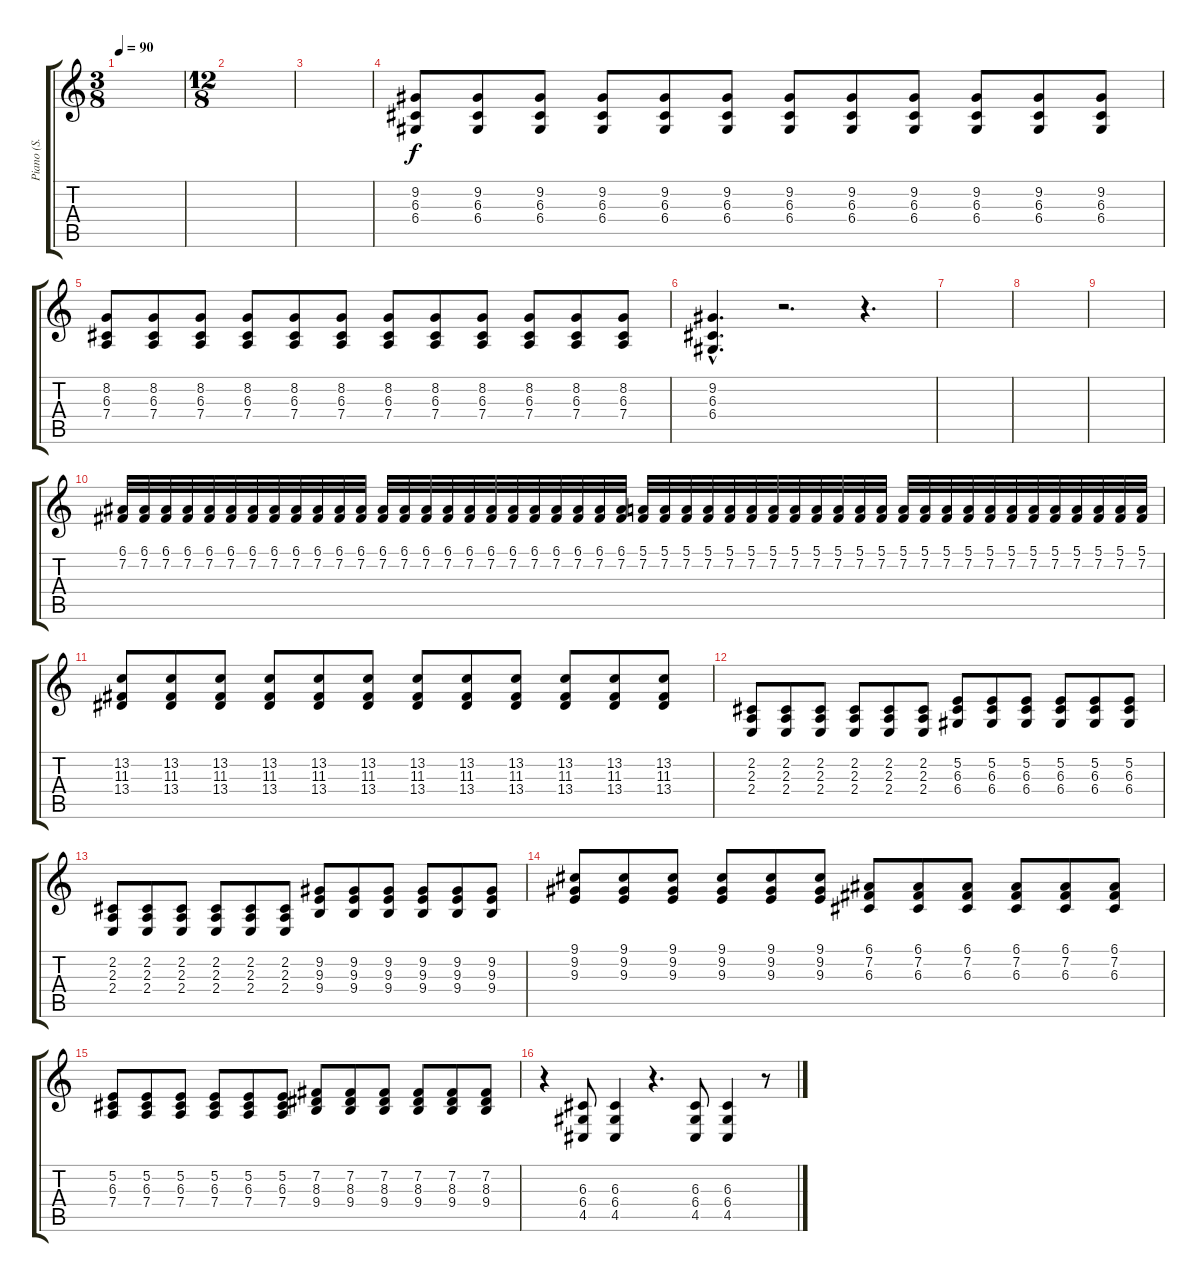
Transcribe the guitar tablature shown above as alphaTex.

\track ("Piano (S. Tyler)" "Piano (S. ") {instrument electricgrandpiano}
\staff {score tabs}
\tuning (E4 B3 G3 D3 A2 E2) {hide}
\ts (3 8)
\tempo 90
\clef g2
\ks c
|
\ts (12 8)
|
|
(9.2 6.3 6.4).8 (9.2 6.3 6.4).8 (9.2 6.3 6.4).8 (9.2 6.3 6.4).8 (9.2 6.3 6.4).8 (9.2 6.3 6.4).8 (9.2 6.3 6.4).8 (9.2 6.3 6.4).8 (9.2 6.3 6.4).8 (9.2 6.3 6.4).8 (9.2 6.3 6.4).8 (9.2 6.3 6.4).8 |
(8.2 6.3 7.4).8 (8.2 6.3 7.4).8 (8.2 6.3 7.4).8 (8.2 6.3 7.4).8 (8.2 6.3 7.4).8 (8.2 6.3 7.4).8 (8.2 6.3 7.4).8 (8.2 6.3 7.4).8 (8.2 6.3 7.4).8 (8.2 6.3 7.4).8 (8.2 6.3 7.4).8 (8.2 6.3 7.4).8 |
(9.2{hac} 6.3{hac} 6.4{hac}).4{d} r.2{d} r.4{d} |
|
|
|
(6.1 7.2).32 (6.1 7.2).32 (6.1 7.2).32 (6.1 7.2).32 (6.1 7.2).32 (6.1 7.2).32 (6.1 7.2).32 (6.1 7.2).32 (6.1 7.2).32 (6.1 7.2).32 (6.1 7.2).32 (6.1 7.2).32 (6.1 7.2).32 (6.1 7.2).32 (6.1 7.2).32 (6.1 7.2).32 (6.1 7.2).32 (6.1 7.2).32 (6.1 7.2).32 (6.1 7.2).32 (6.1 7.2).32 (6.1 7.2).32 (6.1 7.2).32 (6.1 7.2).32 (5.1 7.2).32 (5.1 7.2).32 (5.1 7.2).32 (5.1 7.2).32 (5.1 7.2).32 (5.1 7.2).32 (5.1 7.2).32 (5.1 7.2).32 (5.1 7.2).32 (5.1 7.2).32 (5.1 7.2).32 (5.1 7.2).32 (5.1 7.2).32 (5.1 7.2).32 (5.1 7.2).32 (5.1 7.2).32 (5.1 7.2).32 (5.1 7.2).32 (5.1 7.2).32 (5.1 7.2).32 (5.1 7.2).32 (5.1 7.2).32 (5.1 7.2).32 (5.1 7.2).32 |
(13.2 11.3 13.4).8 (13.2 11.3 13.4).8 (13.2 11.3 13.4).8 (13.2 11.3 13.4).8 (13.2 11.3 13.4).8 (13.2 11.3 13.4).8 (13.2 11.3 13.4).8 (13.2 11.3 13.4).8 (13.2 11.3 13.4).8 (13.2 11.3 13.4).8 (13.2 11.3 13.4).8 (13.2 11.3 13.4).8 |
(2.2 2.3 2.4).8 (2.2 2.3 2.4).8 (2.2 2.3 2.4).8 (2.2 2.3 2.4).8 (2.2 2.3 2.4).8 (2.2 2.3 2.4).8 (5.2 6.3 6.4).8 (5.2 6.3 6.4).8 (5.2 6.3 6.4).8 (5.2 6.3 6.4).8 (5.2 6.3 6.4).8 (5.2 6.3 6.4).8 |
(2.2 2.3 2.4).8 (2.2 2.3 2.4).8 (2.2 2.3 2.4).8 (2.2 2.3 2.4).8 (2.2 2.3 2.4).8 (2.2 2.3 2.4).8 (9.2 9.3 9.4).8 (9.2 9.3 9.4).8 (9.2 9.3 9.4).8 (9.2 9.3 9.4).8 (9.2 9.3 9.4).8 (9.2 9.3 9.4).8 |
(9.1 9.2 9.3).8 (9.1 9.2 9.3).8 (9.1 9.2 9.3).8 (9.1 9.2 9.3).8 (9.1 9.2 9.3).8 (9.1 9.2 9.3).8 (6.1 7.2 6.3).8 (6.1 7.2 6.3).8 (6.1 7.2 6.3).8 (6.1 7.2 6.3).8 (6.1 7.2 6.3).8 (6.1 7.2 6.3).8 |
(5.2 6.3 7.4).8 (5.2 6.3 7.4).8 (5.2 6.3 7.4).8 (5.2 6.3 7.4).8 (5.2 6.3 7.4).8 (5.2 6.3 7.4).8 (7.2 8.3 9.4).8 (7.2 8.3 9.4).8 (7.2 8.3 9.4).8 (7.2 8.3 9.4).8 (7.2 8.3 9.4).8 (7.2 8.3 9.4).8 |
r.4 (6.3 6.4 4.5).8 (6.3 6.4 4.5).4 r.4{d} (6.3 6.4 4.5).8 (6.3 6.4 4.5).4 r.8
